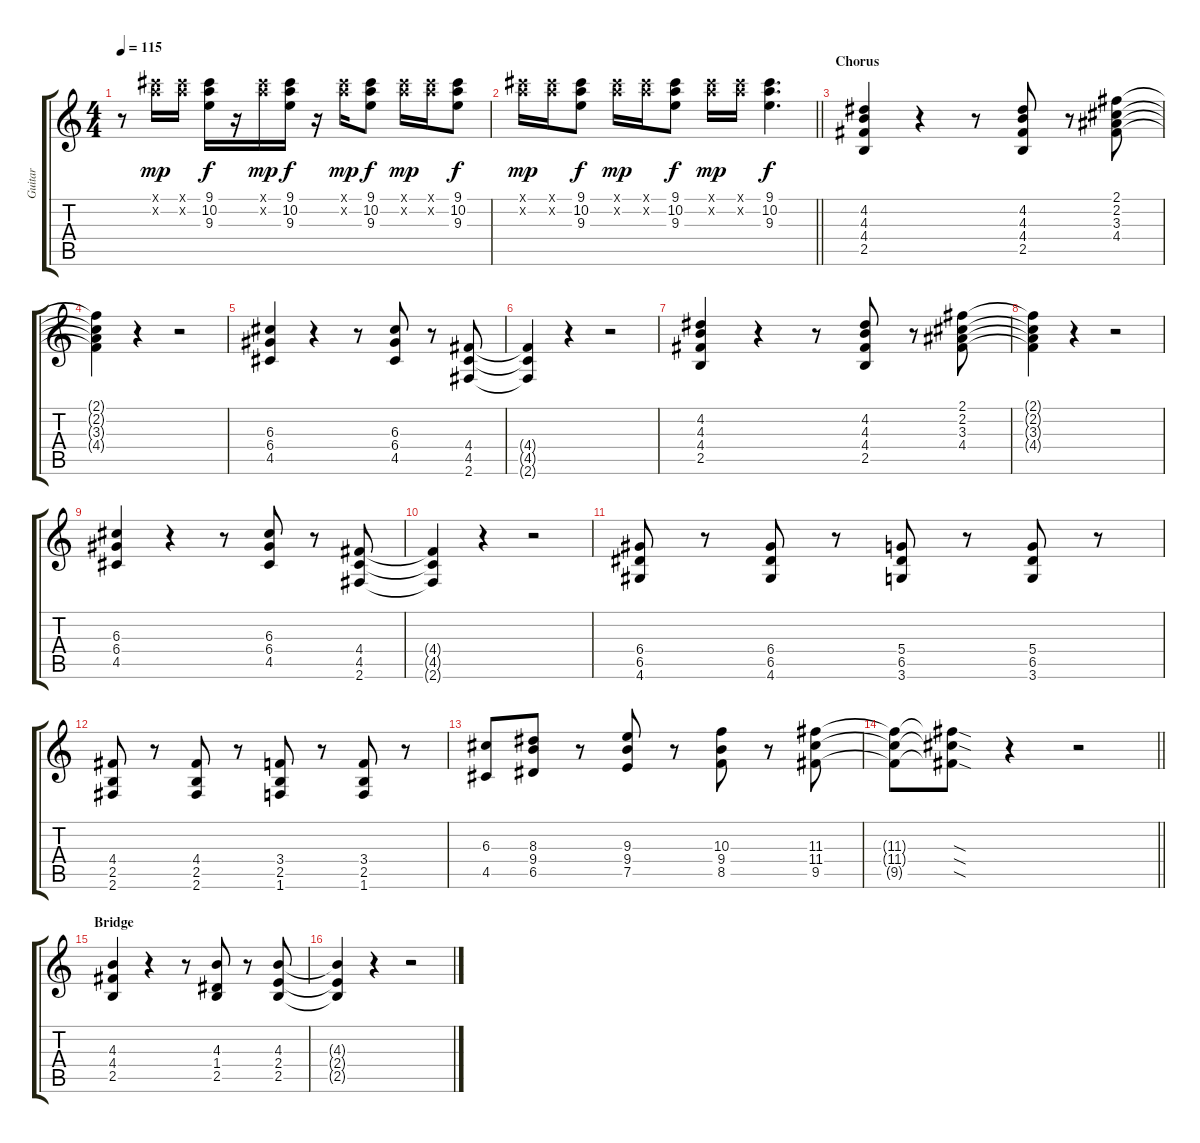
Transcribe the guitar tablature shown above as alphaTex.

\track ("Guitar" "Guitar") {instrument distortionguitar}
\staff {score tabs}
\tuning (E4 B3 G3 D3 A2 E2) {hide}
\ts (4 4)
\tempo 115
\clef g2
\ks c
r.8{dy f} (9.1{x} 10.2{x}).16{dy mp} (9.1{x} 10.2{x}).16 (9.1 10.2 9.3).16{dy f} r.16 (9.1{x} 10.2{x}).16{dy mp} (9.1 10.2 9.3).16{dy f} r.16 (9.1{x} 10.2{x}).16{dy mp} (9.1 10.2 9.3).8{dy f} (9.1{x} 10.2{x}).16{dy mp} (9.1{x} 10.2{x}).16 (9.1 10.2 9.3).8{dy f} |
\barLineRight lightlight
(9.1{x} 10.2{x}).16{dy mp} (9.1{x} 10.2{x}).16 (9.1 10.2 9.3).8{dy f} (9.1{x} 10.2{x}).16{dy mp} (9.1{x} 10.2{x}).16 (9.1 10.2 9.3).8{dy f} (9.1{x} 10.2{x}).16{dy mp} (9.1{x} 10.2{x}).16 (9.1 10.2 9.3).4{d dy f} |
\section ("" "Chorus")
(4.2 4.3 4.4 2.5).4{volume 13 instrument distortionguitar} r.4 r.8 (4.2 4.3 4.4 2.5).8 r.8 (2.1 2.2 3.3 4.4).8 |
(2.1{t} 2.2{t} 3.3{t} 4.4{t}).4 r.4 r.2 |
(6.3 6.4 4.5).4 r.4 r.8 (6.3 6.4 4.5).8 r.8 (4.4 4.5 2.6).8 |
(4.4{t} 4.5{t} 2.6{t}).4 r.4 r.2 |
(4.2 4.3 4.4 2.5).4 r.4 r.8 (4.2 4.3 4.4 2.5).8 r.8 (2.1 2.2 3.3 4.4).8 |
(2.1{t} 2.2{t} 3.3{t} 4.4{t}).4 r.4 r.2 |
(6.3 6.4 4.5).4 r.4 r.8 (6.3 6.4 4.5).8 r.8 (4.4 4.5 2.6).8 |
(4.4{t} 4.5{t} 2.6{t}).4 r.4 r.2 |
(6.4 6.5 4.6).8 r.8 (6.4 6.5 4.6).8 r.8 (5.4 6.5 3.6).8 r.8 (5.4 6.5 3.6).8 r.8 |
(4.4 2.5 2.6).8 r.8 (4.4 2.5 2.6).8 r.8 (3.4 2.5 1.6).8 r.8 (3.4 2.5 1.6).8 r.8 |
(6.3 4.5).8 (8.3 9.4 6.5).8 r.8 (9.3 9.4 7.5).8 r.8 (10.3 9.4 8.5).8 r.8 (11.3 11.4 9.5).8 |
\barLineRight lightlight
(11.3{t} 11.4{t} 9.5{t}).8 (11.3{sod t} 11.4{sod t} 9.5{sod t}).8 r.4 r.2 |
\section ("" "Bridge")
(4.3 4.4 2.5).4 r.4 r.8 (4.3 1.4 2.5).8 r.8 (4.3 2.4 2.5).8 |
(4.3{t} 2.4{t} 2.5{t}).4 r.4 r.2
